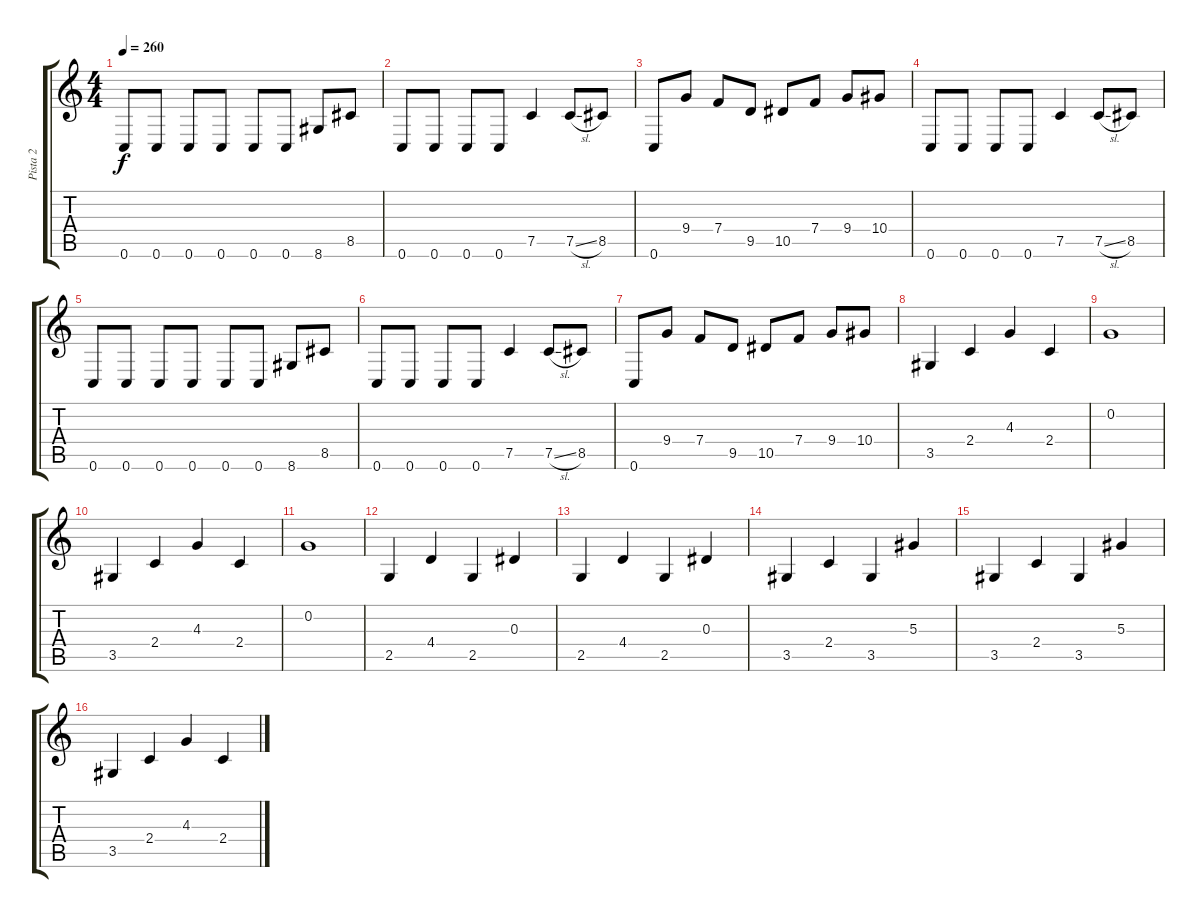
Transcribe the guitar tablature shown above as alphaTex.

\track ("Pista 2" "Pista 2") {instrument distortionguitar}
\staff {score tabs}
\tuning (C4 G3 Eb3 Bb2 F2 C2) {hide}
\ts (4 4)
\tempo 260
\clef g2
\ks c
0.6.8{dy f} 0.6.8 0.6.8 0.6.8 0.6.8 0.6.8 8.6.8 8.5.8 |
0.6.8 0.6.8 0.6.8 0.6.8 7.5.4 7.5{sl}.8 8.5.8 |
0.6.8 9.4.8 7.4.8 9.5.8 10.5.8 7.4.8 9.4.8 10.4.8 |
0.6.8 0.6.8 0.6.8 0.6.8 7.5.4 7.5{sl}.8 8.5.8 |
0.6.8 0.6.8 0.6.8 0.6.8 0.6.8 0.6.8 8.6.8 8.5.8 |
0.6.8 0.6.8 0.6.8 0.6.8 7.5.4 7.5{sl}.8 8.5.8 |
0.6.8 9.4.8 7.4.8 9.5.8 10.5.8 7.4.8 9.4.8 10.4.8 |
3.5.4{instrument electricguitarclean} 2.4.4 4.3.4 2.4.4 |
0.2.1 |
3.5.4 2.4.4 4.3.4 2.4.4 |
0.2.1 |
2.5.4 4.4.4 2.5.4 0.3.4 |
2.5.4 4.4.4 2.5.4 0.3.4 |
3.5.4 2.4.4 3.5.4 5.3.4 |
3.5.4 2.4.4 3.5.4 5.3.4 |
3.5.4{instrument electricguitarclean} 2.4.4 4.3.4 2.4.4
